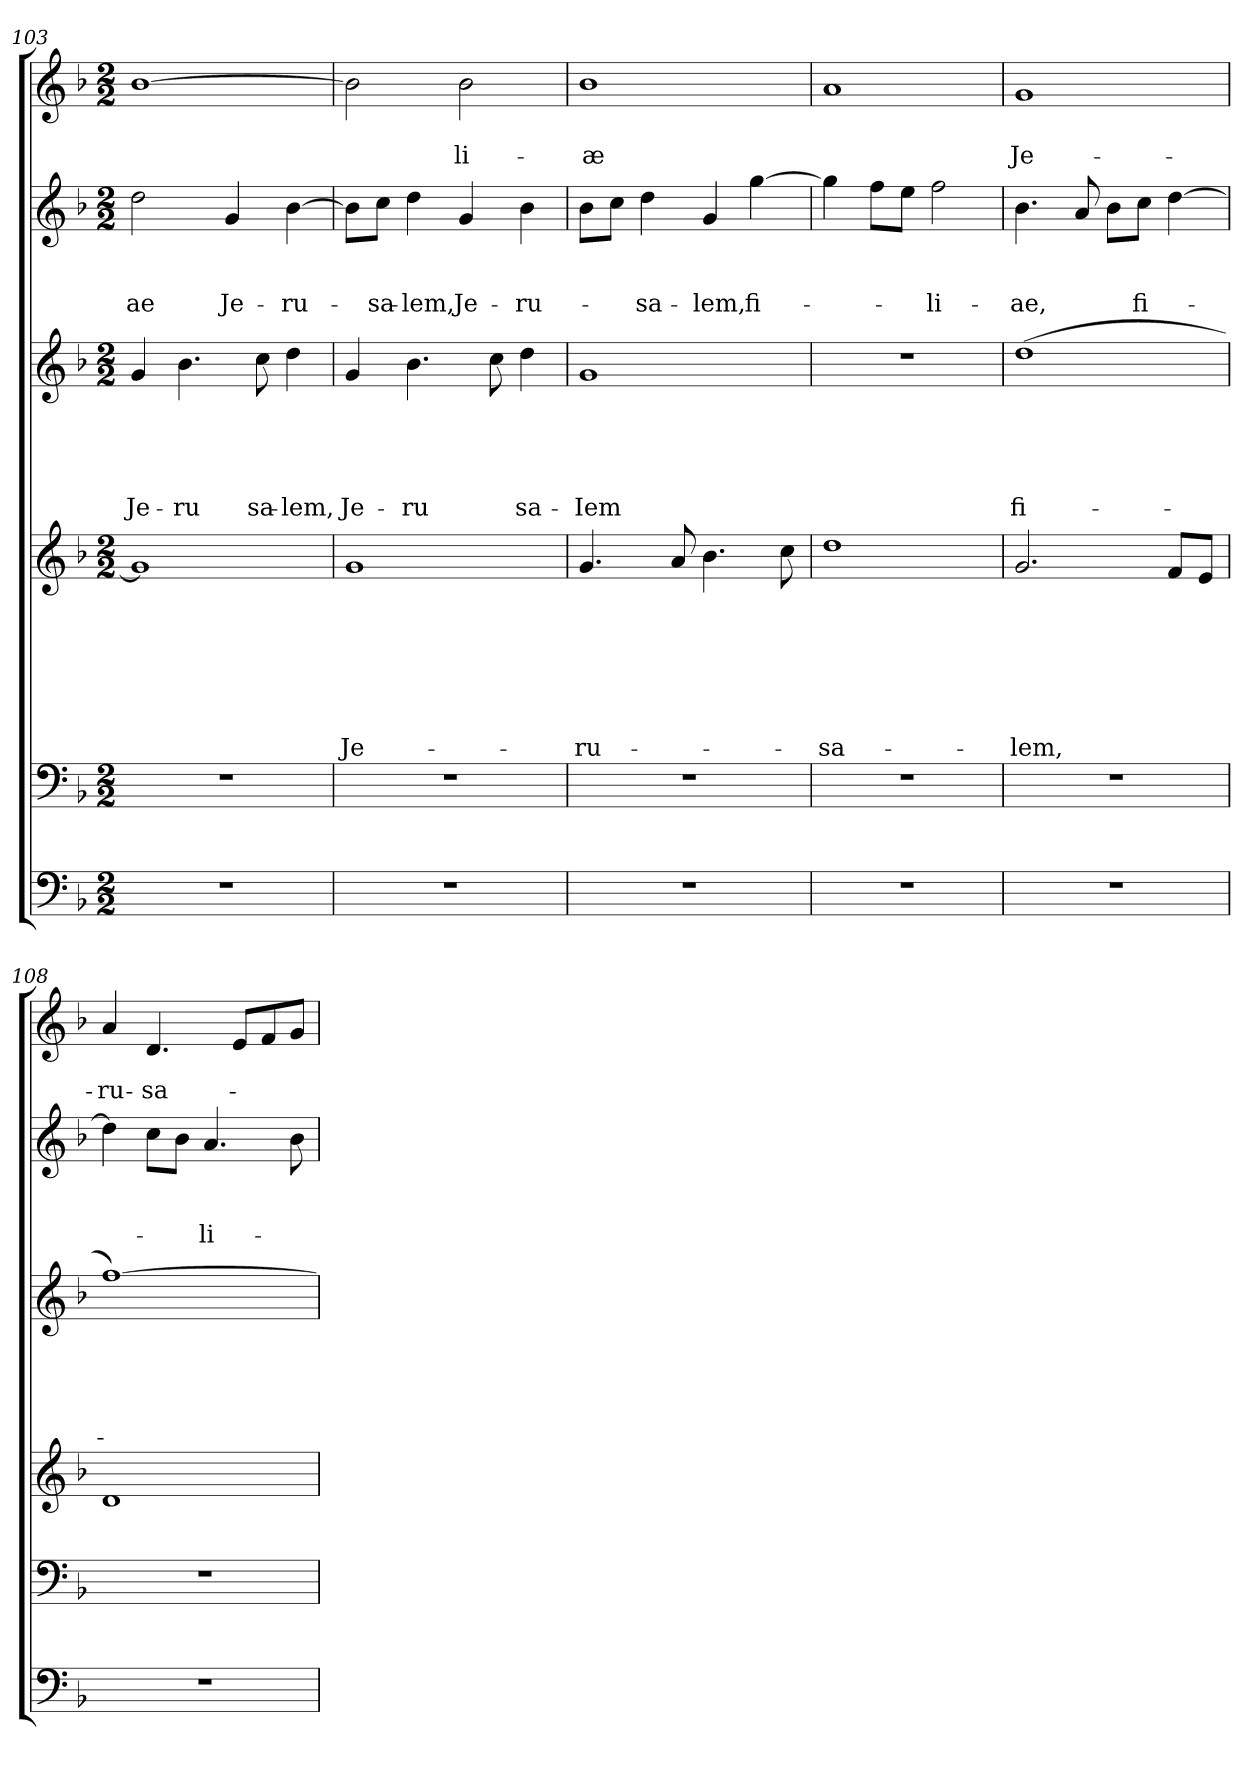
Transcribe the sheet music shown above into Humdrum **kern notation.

**kern	**kern	**kern	**text	**text	**text	**text	**text	**text	**text	**kern	**text	**text	**text	**text	**text	**kern	**text	**text	**text	**kern	**text	**text
*part6	*part5	*part4	*part4	*part4	*part4	*part4	*part4	*part4	*part4	*part3	*part3	*part3	*part3	*part3	*part3	*part2	*part2	*part2	*part2	*part1	*part1	*part1
*staff6	*staff5	*staff4	*staff4	*staff4	*staff4	*staff4	*staff4	*staff4	*staff4	*staff3	*staff3	*staff3	*staff3	*staff3	*staff3	*staff2	*staff2	*staff2	*staff2	*staff1	*staff1	*staff1
*clefF4	*clefF4	*clefG2	*	*	*	*	*	*	*	*clefG2	*	*	*	*	*	*clefG2	*	*	*	*clefG2	*	*
*	*	*ITrd7c12	*	*	*	*	*	*	*	*ITrd7c12	*	*	*	*	*	*ITrd7c12	*	*	*	*	*	*
*k[b-]	*k[b-]	*k[b-]	*	*	*	*	*	*	*	*k[b-]	*	*	*	*	*	*k[b-]	*	*	*	*k[b-]	*	*
*F:	*F:	*F:	*	*	*	*	*	*	*	*F:	*	*	*	*	*	*F:	*	*	*	*F:	*	*
*M2/2	*M2/2	*M2/2	*	*	*	*	*	*	*	*M2/2	*	*	*	*	*	*M2/2	*	*	*	*M2/2	*	*
=103	=103	=103	=103	=103	=103	=103	=103	=103	=103	=103	=103	=103	=103	=103	=103	=103	=103	=103	=103	=103	=103	=103
!	!	!	!	!	!	!	!	!	!	!	!	!	!	!	!LO:LY:b	!	!	!	!LO:LY:b	!	!	!
1r	1r	1G]	.	.	.	.	.	.	.	4G/	.	.	.	.	Je-	2d\	.	.	-ae	[>1b-	.	.
!	!	!	!	!	!	!	!	!	!	!	!	!	!	!	!LO:LY:b	!	!	!	!	!	!	!
.	.	.	.	.	.	.	.	.	.	4.B-\	.	.	.	.	-ru	.	.	.	.	.	.	.
!	!	!	!	!	!	!	!	!	!	!	!	!	!	!	!	!	!	!	!LO:LY:b	!	!	!
.	.	.	.	.	.	.	.	.	.	.	.	.	.	.	.	4G/	.	.	Je-	.	.	.
!	!	!	!	!	!	!	!	!	!	!	!	!	!	!	!LO:LY:b	!	!	!	!	!	!	!
.	.	.	.	.	.	.	.	.	.	8c\	.	.	.	.	sa-	.	.	.	.	.	.	.
!	!	!	!	!	!	!	!	!	!	!	!	!	!	!	!LO:LY:b	!	!	!	!LO:LY:b	!	!	!
.	.	.	.	.	.	.	.	.	.	4d\	.	.	.	.	-lem,	[>4B-\	.	.	-ru-	.	.	.
=104	=104	=104	=104	=104	=104	=104	=104	=104	=104	=104	=104	=104	=104	=104	=104	=104	=104	=104	=104	=104	=104	=104
!	!	!	!	!	!	!	!	!	!LO:LY:b	!	!	!	!	!	!LO:LY:b	!	!	!	!	!	!	!
1r	1r	1G	.	.	.	.	.	.	Je-	4G/	.	.	.	.	Je-	8B-\L]	.	.	.	2b-\]	.	.
!	!	!	!	!	!	!	!	!	!	!	!	!	!	!	!	!	!	!	!LO:LY:b	!	!	!
.	.	.	.	.	.	.	.	.	.	.	.	.	.	.	.	8c\J	.	.	-sa-	.	.	.
!	!	!	!	!	!	!	!	!	!	!	!	!	!	!	!LO:LY:b	!	!	!	!LO:LY:b	!	!	!
.	.	.	.	.	.	.	.	.	.	4.B-\	.	.	.	.	-ru	4d\	.	.	-lem,	.	.	.
!	!	!	!	!	!	!	!	!	!	!	!	!	!	!	!	!	!	!	!LO:LY:b	!	!	!LO:LY:b
.	.	.	.	.	.	.	.	.	.	.	.	.	.	.	.	4G/	.	.	Je-	2b-\	.	-li-
.	.	.	.	.	.	.	.	.	.	8c\	.	.	.	.	.	.	.	.	.	.	.	.
!	!	!	!	!	!	!	!	!	!	!	!	!	!	!	!LO:LY:b	!	!	!	!LO:LY:b	!	!	!
.	.	.	.	.	.	.	.	.	.	4d\	.	.	.	.	sa-	4B-\	.	.	-ru-	.	.	.
=105	=105	=105	=105	=105	=105	=105	=105	=105	=105	=105	=105	=105	=105	=105	=105	=105	=105	=105	=105	=105	=105	=105
!	!	!	!	!	!	!	!	!	!LO:LY:b	!	!	!	!	!	!LO:LY:b	!	!	!	!	!	!	!LO:LY:b
1r	1r	4.G/	.	.	.	.	.	.	-ru-	1G	.	.	.	.	-Iem	8B-\L	.	.	.	1b-	.	-æ
.	.	.	.	.	.	.	.	.	.	.	.	.	.	.	.	8c\J	.	.	.	.	.	.
!	!	!	!	!	!	!	!	!	!	!	!	!	!	!	!	!	!	!	!LO:LY:b	!	!	!
.	.	.	.	.	.	.	.	.	.	.	.	.	.	.	.	4d\	.	.	-sa-	.	.	.
.	.	8A/	.	.	.	.	.	.	.	.	.	.	.	.	.	.	.	.	.	.	.	.
!	!	!	!	!	!	!	!	!	!	!	!	!	!	!	!	!	!	!	!LO:LY:b	!	!	!
.	.	4.B-\	.	.	.	.	.	.	.	.	.	.	.	.	.	4G/	.	.	-lem,	.	.	.
!	!	!	!	!	!	!	!	!	!	!	!	!	!	!	!	!	!	!	!LO:LY:b	!	!	!
.	.	.	.	.	.	.	.	.	.	.	.	.	.	.	.	[>4g\	.	.	fi-	.	.	.
.	.	8c\	.	.	.	.	.	.	.	.	.	.	.	.	.	.	.	.	.	.	.	.
=106	=106	=106	=106	=106	=106	=106	=106	=106	=106	=106	=106	=106	=106	=106	=106	=106	=106	=106	=106	=106	=106	=106
!	!	!	!	!	!	!	!	!	!LO:LY:b	!	!	!	!	!	!	!	!	!	!	!	!	!
1r	1r	1d	.	.	.	.	.	.	-sa-	1r	.	.	.	.	.	4g\]	.	.	.	1a	.	.
.	.	.	.	.	.	.	.	.	.	.	.	.	.	.	.	8f\L	.	.	.	.	.	.
.	.	.	.	.	.	.	.	.	.	.	.	.	.	.	.	8e\J	.	.	.	.	.	.
!	!	!	!	!	!	!	!	!	!	!	!	!	!	!	!	!	!	!	!LO:LY:b	!	!	!
.	.	.	.	.	.	.	.	.	.	.	.	.	.	.	.	2f\	.	.	-li-	.	.	.
!!LO:LB:g=z
=107	=107	=107	=107	=107	=107	=107	=107	=107	=107	=107	=107	=107	=107	=107	=107	=107	=107	=107	=107	=107	=107	=107
!	!	!	!	!	!	!	!	!	!LO:LY:b	!	!	!	!	!	!LO:LY:b	!	!	!	!LO:LY:b	!	!	!LO:LY:b
1r	1r	2.G/	.	.	.	.	.	.	-lem,	(>1d	.	.	.	.	fi-	4.B-\	.	.	-ae,	1g	.	Je-
.	.	.	.	.	.	.	.	.	.	.	.	.	.	.	.	8A/	.	.	.	.	.	.
.	.	.	.	.	.	.	.	.	.	.	.	.	.	.	.	8B-\L	.	.	.	.	.	.
!	!	!	!	!	!	!	!	!	!	!	!	!	!	!	!	!	!	!	!LO:LY:b	!	!	!
.	.	.	.	.	.	.	.	.	.	.	.	.	.	.	.	8c\J	.	.	fi-	.	.	.
.	.	8F/L	.	.	.	.	.	.	.	.	.	.	.	.	.	[>4d\	.	.	.	.	.	.
.	.	8E/J	.	.	.	.	.	.	.	.	.	.	.	.	.	.	.	.	.	.	.	.
=108	=108	=108	=108	=108	=108	=108	=108	=108	=108	=108	=108	=108	=108	=108	=108	=108	=108	=108	=108	=108	=108	=108
!	!	!	!	!	!	!	!	!	!	!	!	!	!	!	!	!	!	!	!	!	!	!LO:LY:b
1r	1r	1D	.	.	.	.	.	.	.	[>1f)	.	.	.	.	.	4d\]	.	.	.	4a/	.	-ru-
!	!	!	!	!	!	!	!	!	!	!	!	!	!	!	!	!	!	!	!	!	!	!LO:LY:b
.	.	.	.	.	.	.	.	.	.	.	.	.	.	.	.	8c\L	.	.	.	4.d/	.	-sa-
.	.	.	.	.	.	.	.	.	.	.	.	.	.	.	.	8B-\J	.	.	.	.	.	.
!	!	!	!	!	!	!	!	!	!	!	!	!	!	!	!	!	!	!	!LO:LY:b	!	!	!
.	.	.	.	.	.	.	.	.	.	.	.	.	.	.	.	4.A/	.	.	-li-	.	.	.
.	.	.	.	.	.	.	.	.	.	.	.	.	.	.	.	.	.	.	.	8e/L	.	.
.	.	.	.	.	.	.	.	.	.	.	.	.	.	.	.	.	.	.	.	8f/	.	.
.	.	.	.	.	.	.	.	.	.	.	.	.	.	.	.	8B-\	.	.	.	8g/J	.	.
=	=	=	=	=	=	=	=	=	=	=	=	=	=	=	=	=	=	=	=	=	=	=
*-	*-	*-	*-	*-	*-	*-	*-	*-	*-	*-	*-	*-	*-	*-	*-	*-	*-	*-	*-	*-	*-	*-
